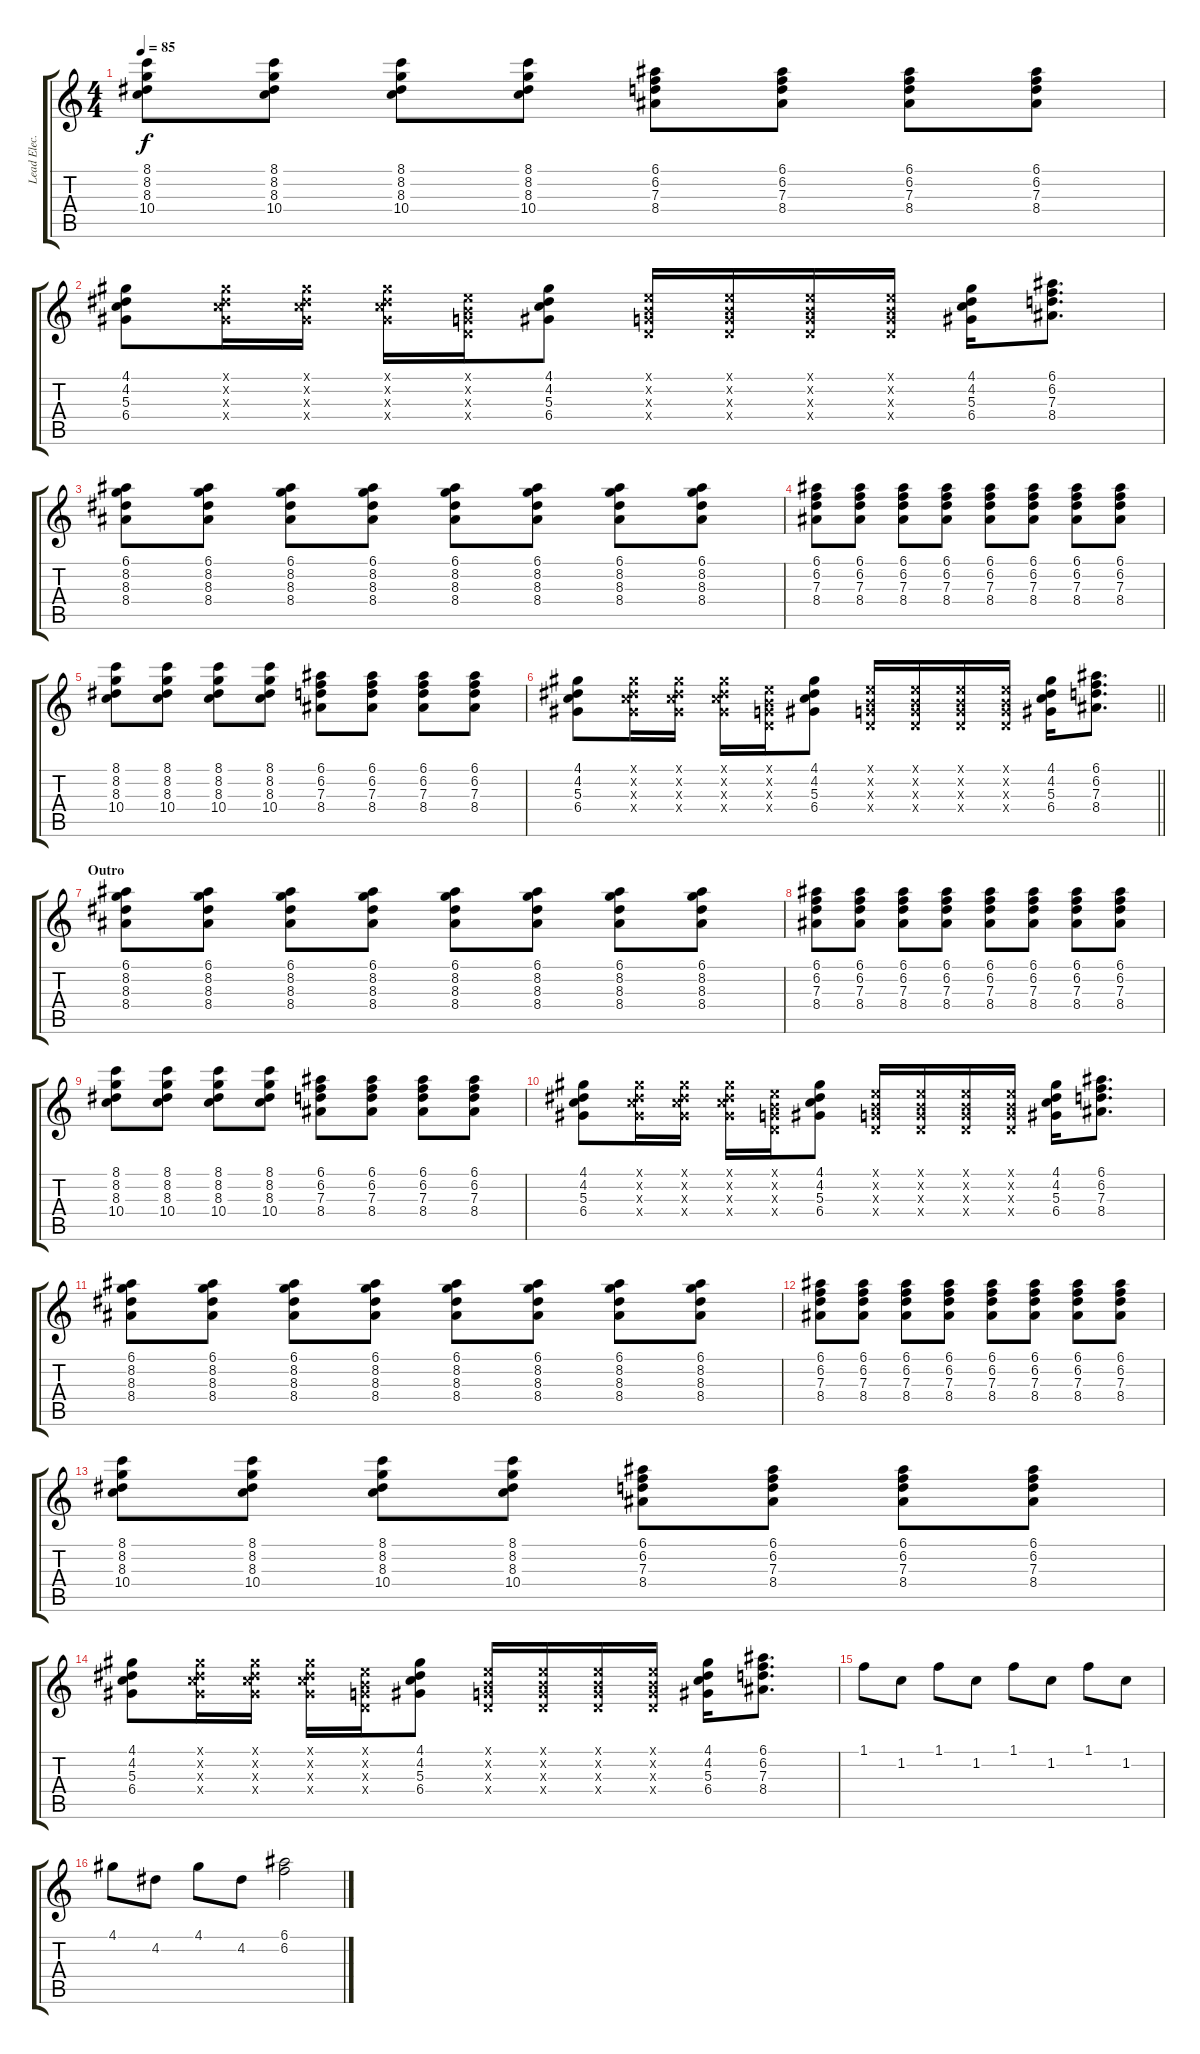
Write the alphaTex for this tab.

\track ("Lead Elec." "Lead Elec.") {instrument overdrivenguitar}
\staff {score tabs}
\tuning (E4 B3 G3 D3 A2 E2) {hide}
\ts (4 4)
\tempo 85
\clef g2
\ks c
(8.1 8.2 8.3 10.4).8{dy f} (8.1 8.2 8.3 10.4).8 (8.1 8.2 8.3 10.4).8 (8.1 8.2 8.3 10.4).8 (6.1 6.2 7.3 8.4).8 (6.1 6.2 7.3 8.4).8 (6.1 6.2 7.3 8.4).8 (6.1 6.2 7.3 8.4).8 |
(4.1 4.2 5.3 6.4).8 (4.1{x} 4.2{x} 5.3{x} 6.4{x}).16 (4.1{x} 4.2{x} 5.3{x} 6.4{x}).16 (4.1{x} 4.2{x} 5.3{x} 6.4{x}).16 (0.1{x} 0.2{x} 0.3{x} 0.4{x}).16 (4.1 4.2 5.3 6.4).8 (0.1{x} 0.2{x} 0.3{x} 0.4{x}).16 (0.1{x} 0.2{x} 0.3{x} 0.4{x}).16 (0.1{x} 0.2{x} 0.3{x} 0.4{x}).16 (0.1{x} 0.2{x} 0.3{x} 0.4{x}).16 (4.1 4.2 5.3 6.4).16 (6.1 6.2 7.3 8.4).8{d} |
(6.1 8.2 8.3 8.4).8 (6.1 8.2 8.3 8.4).8 (6.1 8.2 8.3 8.4).8 (6.1 8.2 8.3 8.4).8 (6.1 8.2 8.3 8.4).8 (6.1 8.2 8.3 8.4).8 (6.1 8.2 8.3 8.4).8 (6.1 8.2 8.3 8.4).8 |
(6.1 6.2 7.3 8.4).8 (6.1 6.2 7.3 8.4).8 (6.1 6.2 7.3 8.4).8 (6.1 6.2 7.3 8.4).8 (6.1 6.2 7.3 8.4).8 (6.1 6.2 7.3 8.4).8 (6.1 6.2 7.3 8.4).8 (6.1 6.2 7.3 8.4).8 |
(8.1 8.2 8.3 10.4).8 (8.1 8.2 8.3 10.4).8 (8.1 8.2 8.3 10.4).8 (8.1 8.2 8.3 10.4).8 (6.1 6.2 7.3 8.4).8 (6.1 6.2 7.3 8.4).8 (6.1 6.2 7.3 8.4).8 (6.1 6.2 7.3 8.4).8 |
\barLineRight lightlight
(4.1 4.2 5.3 6.4).8 (4.1{x} 4.2{x} 5.3{x} 6.4{x}).16 (4.1{x} 4.2{x} 5.3{x} 6.4{x}).16 (4.1{x} 4.2{x} 5.3{x} 6.4{x}).16 (0.1{x} 0.2{x} 0.3{x} 0.4{x}).16 (4.1 4.2 5.3 6.4).8 (0.1{x} 0.2{x} 0.3{x} 0.4{x}).16 (0.1{x} 0.2{x} 0.3{x} 0.4{x}).16 (0.1{x} 0.2{x} 0.3{x} 0.4{x}).16 (0.1{x} 0.2{x} 0.3{x} 0.4{x}).16 (4.1 4.2 5.3 6.4).16 (6.1 6.2 7.3 8.4).8{d} |
\section ("" "Outro")
(6.1 8.2 8.3 8.4).8 (6.1 8.2 8.3 8.4).8 (6.1 8.2 8.3 8.4).8 (6.1 8.2 8.3 8.4).8 (6.1 8.2 8.3 8.4).8 (6.1 8.2 8.3 8.4).8 (6.1 8.2 8.3 8.4).8 (6.1 8.2 8.3 8.4).8 |
(6.1 6.2 7.3 8.4).8 (6.1 6.2 7.3 8.4).8 (6.1 6.2 7.3 8.4).8 (6.1 6.2 7.3 8.4).8 (6.1 6.2 7.3 8.4).8 (6.1 6.2 7.3 8.4).8 (6.1 6.2 7.3 8.4).8 (6.1 6.2 7.3 8.4).8 |
(8.1 8.2 8.3 10.4).8 (8.1 8.2 8.3 10.4).8 (8.1 8.2 8.3 10.4).8 (8.1 8.2 8.3 10.4).8 (6.1 6.2 7.3 8.4).8 (6.1 6.2 7.3 8.4).8 (6.1 6.2 7.3 8.4).8 (6.1 6.2 7.3 8.4).8 |
(4.1 4.2 5.3 6.4).8 (4.1{x} 4.2{x} 5.3{x} 6.4{x}).16 (4.1{x} 4.2{x} 5.3{x} 6.4{x}).16 (4.1{x} 4.2{x} 5.3{x} 6.4{x}).16 (0.1{x} 0.2{x} 0.3{x} 0.4{x}).16 (4.1 4.2 5.3 6.4).8 (0.1{x} 0.2{x} 0.3{x} 0.4{x}).16 (0.1{x} 0.2{x} 0.3{x} 0.4{x}).16 (0.1{x} 0.2{x} 0.3{x} 0.4{x}).16 (0.1{x} 0.2{x} 0.3{x} 0.4{x}).16 (4.1 4.2 5.3 6.4).16 (6.1 6.2 7.3 8.4).8{d} |
(6.1 8.2 8.3 8.4).8 (6.1 8.2 8.3 8.4).8 (6.1 8.2 8.3 8.4).8 (6.1 8.2 8.3 8.4).8 (6.1 8.2 8.3 8.4).8 (6.1 8.2 8.3 8.4).8 (6.1 8.2 8.3 8.4).8 (6.1 8.2 8.3 8.4).8 |
(6.1 6.2 7.3 8.4).8 (6.1 6.2 7.3 8.4).8 (6.1 6.2 7.3 8.4).8 (6.1 6.2 7.3 8.4).8 (6.1 6.2 7.3 8.4).8 (6.1 6.2 7.3 8.4).8 (6.1 6.2 7.3 8.4).8 (6.1 6.2 7.3 8.4).8 |
(8.1 8.2 8.3 10.4).8 (8.1 8.2 8.3 10.4).8 (8.1 8.2 8.3 10.4).8 (8.1 8.2 8.3 10.4).8 (6.1 6.2 7.3 8.4).8 (6.1 6.2 7.3 8.4).8 (6.1 6.2 7.3 8.4).8 (6.1 6.2 7.3 8.4).8 |
(4.1 4.2 5.3 6.4).8 (4.1{x} 4.2{x} 5.3{x} 6.4{x}).16 (4.1{x} 4.2{x} 5.3{x} 6.4{x}).16 (4.1{x} 4.2{x} 5.3{x} 6.4{x}).16 (0.1{x} 0.2{x} 0.3{x} 0.4{x}).16 (4.1 4.2 5.3 6.4).8 (0.1{x} 0.2{x} 0.3{x} 0.4{x}).16 (0.1{x} 0.2{x} 0.3{x} 0.4{x}).16 (0.1{x} 0.2{x} 0.3{x} 0.4{x}).16 (0.1{x} 0.2{x} 0.3{x} 0.4{x}).16 (4.1 4.2 5.3 6.4).16 (6.1 6.2 7.3 8.4).8{d} |
1.1.8 1.2.8 1.1.8 1.2.8 1.1.8 1.2.8 1.1.8 1.2.8 |
4.1.8 4.2.8 4.1.8 4.2.8 (6.1 6.2).2
